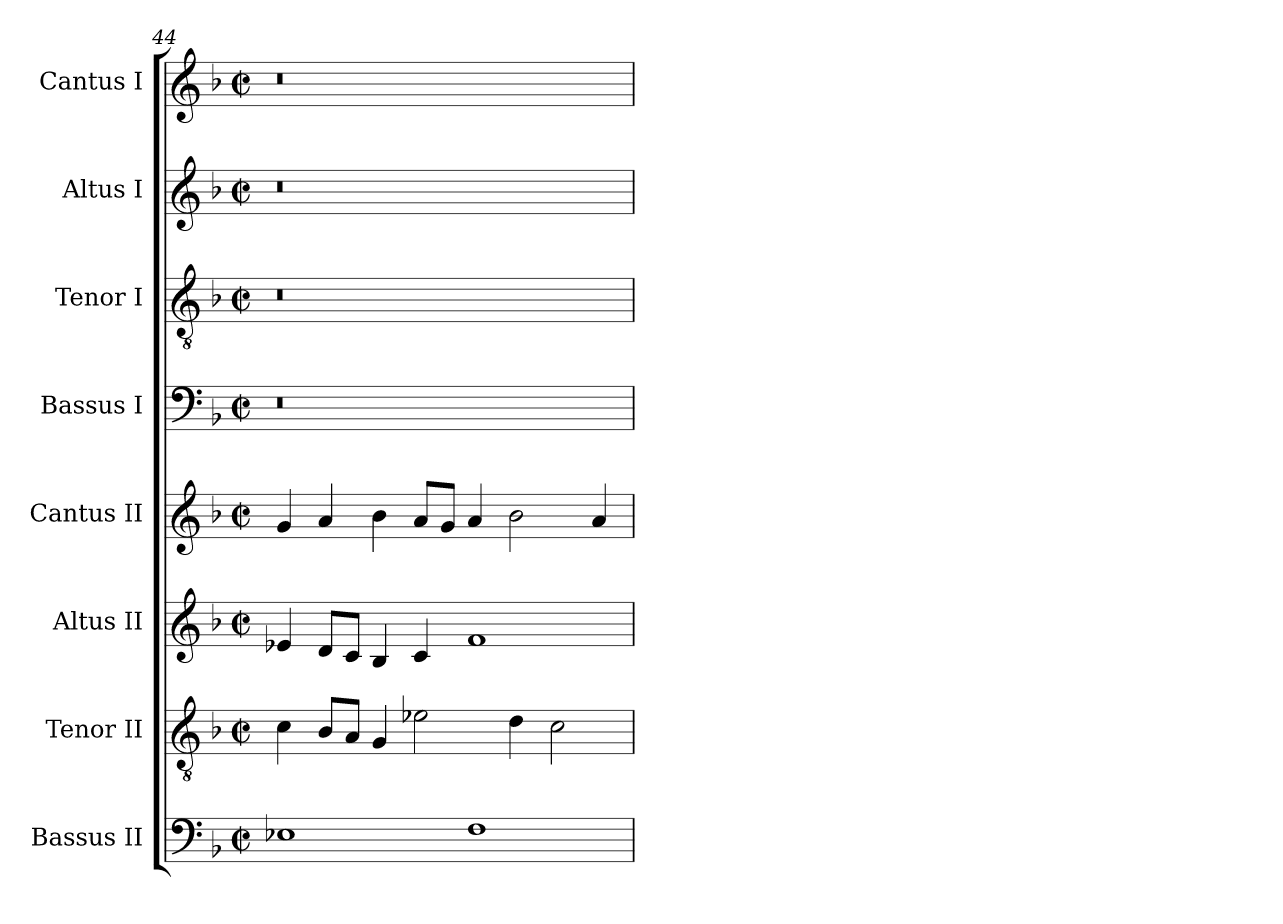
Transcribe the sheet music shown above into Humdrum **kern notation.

**kern	**kern	**kern	**kern	**kern	**kern	**kern	**kern
*part8	*part7	*part6	*part5	*part4	*part3	*part2	*part1
*staff8	*staff7	*staff6	*staff5	*staff4	*staff3	*staff2	*staff1
*I"Bassus II	*I"Tenor II	*I"Altus II	*I"Cantus II	*I"Bassus I	*I"Tenor I	*I"Altus I	*I"Cantus I
*clefF4	*clefGv2	*clefG2	*clefG2	*clefF4	*clefGv2	*clefG2	*clefG2
*k[b-]	*k[b-]	*k[b-]	*k[b-]	*k[b-]	*k[b-]	*k[b-]	*k[b-]
*F:	*F:	*F:	*F:	*F:	*F:	*F:	*F:
*M2/2	*M2/2	*M2/2	*M2/2	*M2/2	*M2/2	*M2/2	*M2/2
*met(c|)	*met(c|)	*met(c|)	*met(c|)	*met(c|)	*met(c|)	*met(c|)	*met(c|)
=44	=44	=44	=44	=44	=44	=44	=44
1E-X	4c\	4e-X/	4g/	0r	0r	0r	0r
.	8B-/L	8d/L	4a/	.	.	.	.
.	8A/J	8c/J	.	.	.	.	.
.	4G/	4B-/	4b-\	.	.	.	.
.	2e-X\	4c/	8a/L	.	.	.	.
.	.	.	8g/J	.	.	.	.
1F	.	1f	4a/	.	.	.	.
.	4d\	.	2b-\	.	.	.	.
.	2c\	.	.	.	.	.	.
.	.	.	4a/	.	.	.	.
=	=	=	=	=	=	=	=
*-	*-	*-	*-	*-	*-	*-	*-
